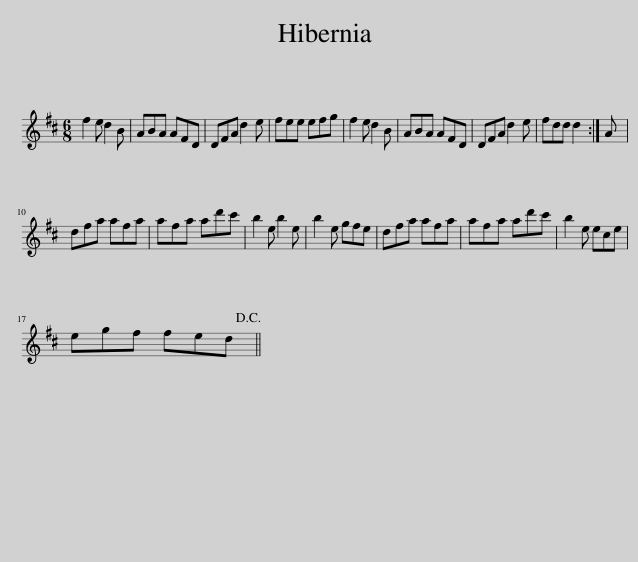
X:1
L:1/8
M:6/8
I:linebreak $
K:D
V:1 treble
V:1
 f2 e d2 B | ABA AFD | DFA d2 e | fee efg | f2 e d2 B | %5
 ABA AFD | DFA d2 e | fdd d2 :| A |$ dfa afa | %10
 afa ad'c' | b2 e b2 e | b2 e gfe | dfa afa | afa ad'c' | %15
 b2 e ece |$ egf fed!D.C.! || %17
